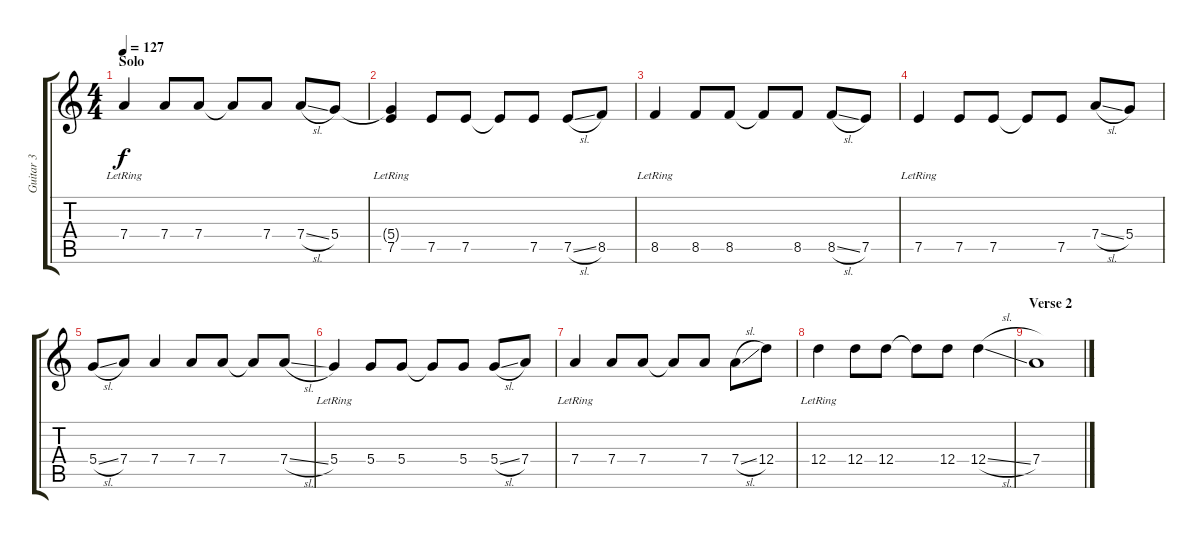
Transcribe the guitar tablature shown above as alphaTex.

\track ("Guitar 3" "Guitar 3") {instrument electricguitarclean}
\staff {score tabs}
\tuning (E4 B3 G3 D3 A2 E2) {hide}
\ts (4 4)
\section ("" "Solo")
\tempo 127
\clef g2
\ks c
7.4{lr}.4{dy f} 7.4.8 7.4.8 7.4{t}.8 7.4.8 7.4{sl}.8 5.4.8 |
(5.4{t} 7.5{lr}).4 7.5.8 7.5.8 7.5{t}.8 7.5.8 7.5{sl}.8 8.5.8 |
8.5{lr}.4 8.5.8 8.5.8 8.5{t}.8 8.5.8 8.5{sl}.8 7.5.8 |
7.5{lr}.4 7.5.8 7.5.8 7.5{t}.8 7.5.8 7.4{sl}.8 5.4.8 |
5.4{sl}.8 7.4.8 7.4.4 7.4.8 7.4.8 7.4{t}.8 7.4{sl}.8 |
5.4{lr}.4 5.4.8 5.4.8 5.4{t}.8 5.4.8 5.4{sl}.8 7.4.8 |
7.4{lr}.4 7.4.8 7.4.8 7.4{t}.8 7.4.8 7.4{sl}.8 12.4.8 |
12.4{lr}.4 12.4.8 12.4.8 12.4{t}.8 12.4.8 12.4{sl}.4 |
\section ("" "Verse 2")
7.4.1
